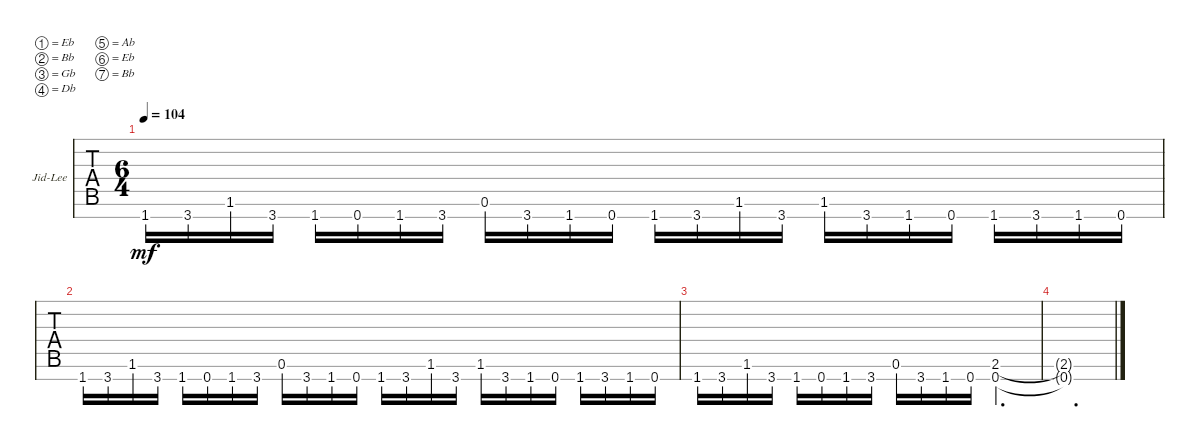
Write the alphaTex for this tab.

\defaultSystemsLayout 4
\bracketExtendMode groupsimilarinstruments
\firstSystemTrackNameOrientation horizontal
\otherSystemsTrackNameOrientation horizontal
\track ("Jid" "Jid-Lee") {instrument distortionguitar}
\staff {tabs}
\tuning (Eb4 Bb3 Gb3 Db3 Ab2 Eb2 Bb1)
\ts (6 4)
\tempo 104
\clef g2
\ks c
1.7.16{dy mf} 3.7.16 1.6.16 3.7.16 1.7.16 0.7.16 1.7.16 3.7.16 0.6.16 3.7.16 1.7.16 0.7.16 1.7.16 3.7.16 1.6.16 3.7.16 1.6.16 3.7.16 1.7.16 0.7.16 1.7.16 3.7.16 1.7.16 0.7.16 |
1.7.16 3.7.16 1.6.16 3.7.16 1.7.16 0.7.16 1.7.16 3.7.16 0.6.16 3.7.16 1.7.16 0.7.16 1.7.16 3.7.16 1.6.16 3.7.16 1.6.16 3.7.16 1.7.16 0.7.16 1.7.16 3.7.16 1.7.16 0.7.16 |
1.7.16 3.7.16 1.6.16 3.7.16 1.7.16 0.7.16 1.7.16 3.7.16 0.6.16 3.7.16 1.7.16 0.7.16 (0.7 2.6).2{d} |
(0.7{t} 2.6{t}).1{d}
